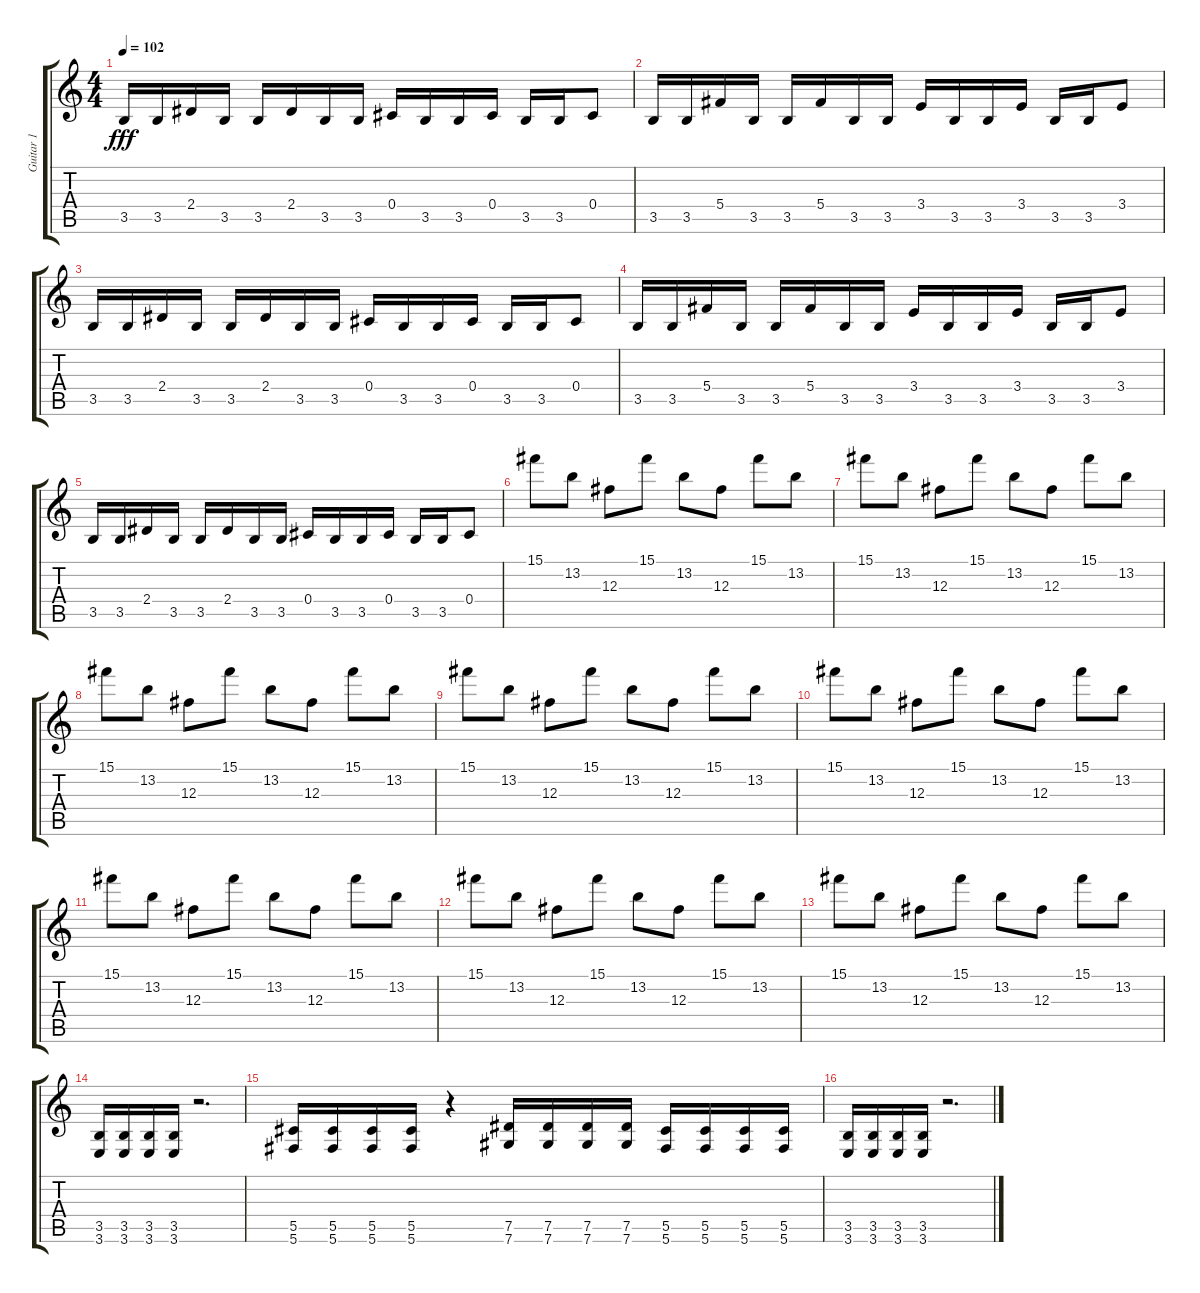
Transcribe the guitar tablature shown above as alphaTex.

\track ("Guitar 1 " "Guitar 1 ") {instrument distortionguitar}
\staff {score tabs}
\tuning (Eb4 Bb3 Gb3 Db3 Ab2 Db2) {hide}
\ts (4 4)
\tempo 102
\clef g2
\ks c
3.5.16{dy fff} 3.5.16 2.4.16 3.5.16 3.5.16 2.4.16 3.5.16 3.5.16 0.4.16 3.5.16 3.5.16 0.4.16 3.5.16 3.5.16 0.4.8 |
3.5.16 3.5.16 5.4.16 3.5.16 3.5.16 5.4.16 3.5.16 3.5.16 3.4.16 3.5.16 3.5.16 3.4.16 3.5.16 3.5.16 3.4.8 |
3.5.16 3.5.16 2.4.16 3.5.16 3.5.16 2.4.16 3.5.16 3.5.16 0.4.16 3.5.16 3.5.16 0.4.16 3.5.16 3.5.16 0.4.8 |
3.5.16 3.5.16 5.4.16 3.5.16 3.5.16 5.4.16 3.5.16 3.5.16 3.4.16 3.5.16 3.5.16 3.4.16 3.5.16 3.5.16 3.4.8 |
3.5.16 3.5.16 2.4.16 3.5.16 3.5.16 2.4.16 3.5.16 3.5.16 0.4.16 3.5.16 3.5.16 0.4.16 3.5.16 3.5.16 0.4.8 |
15.1.8 13.2.8 12.3.8 15.1.8 13.2.8 12.3.8 15.1.8 13.2.8 |
15.1.8 13.2.8 12.3.8 15.1.8 13.2.8 12.3.8 15.1.8 13.2.8 |
15.1.8 13.2.8 12.3.8 15.1.8 13.2.8 12.3.8 15.1.8 13.2.8 |
15.1.8 13.2.8 12.3.8 15.1.8 13.2.8 12.3.8 15.1.8 13.2.8 |
15.1.8 13.2.8 12.3.8 15.1.8 13.2.8 12.3.8 15.1.8 13.2.8 |
15.1.8 13.2.8 12.3.8 15.1.8 13.2.8 12.3.8 15.1.8 13.2.8 |
15.1.8 13.2.8 12.3.8 15.1.8 13.2.8 12.3.8 15.1.8 13.2.8 |
15.1.8 13.2.8 12.3.8 15.1.8 13.2.8 12.3.8 15.1.8 13.2.8 |
(3.5 3.6).16 (3.5 3.6).16 (3.5 3.6).16 (3.5 3.6).16 r.2{d} |
(5.5 5.6).16 (5.5 5.6).16 (5.5 5.6).16 (5.5 5.6).16 r.4 (7.5 7.6).16 (7.5 7.6).16 (7.5 7.6).16 (7.5 7.6).16 (5.5 5.6).16 (5.5 5.6).16 (5.5 5.6).16 (5.5 5.6).16 |
(3.5 3.6).16 (3.5 3.6).16 (3.5 3.6).16 (3.5 3.6).16 r.2{d}
